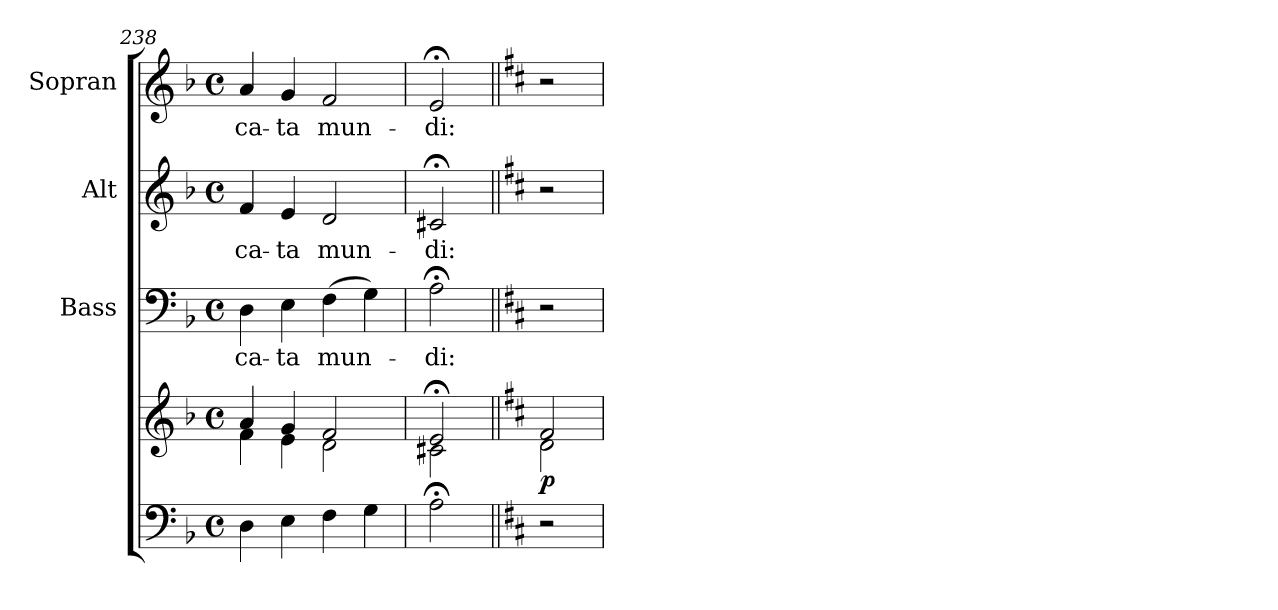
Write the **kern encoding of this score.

**kern	**kern	**dynam	**kern	**text	**kern	**text	**kern	**text
*part4	*part4	*part4	*part3	*part3	*part2	*part2	*part1	*part1
*staff5	*staff4	*staff4/5	*staff3	*staff3	*staff2	*staff2	*staff1	*staff1
*	*	*	*I"Bass	*	*I"Alt	*	*I"Sopran	*
*	*	*	*I'B.	*	*I'A.	*	*I'S.	*
*clefF4	*clefG2	*	*clefF4	*	*clefG2	*	*clefG2	*
*k[b-]	*k[b-]	*	*k[b-]	*	*k[b-]	*	*k[b-]	*
*F:	*F:	*	*F:	*	*F:	*	*F:	*
*M4/4	*M4/4	*	*M4/4	*	*M4/4	*	*M4/4	*
*met(c)	*met(c)	*	*met(c)	*	*met(c)	*	*met(c)	*
=238	=238	=238	=238	=238	=238	=238	=238	=238
*	*^	*	*	*	*	*	*	*
!	!	!	!	!	!LO:LY:b	!	!LO:LY:b	!	!LO:LY:b
4D\	4a/	4f\	.	4D\	-ca-	4f/	-ca-	4a/	-ca-
!	!	!	!	!	!LO:LY:b	!	!LO:LY:b	!	!LO:LY:b
4E\	4g/	4e\	.	4E\	-ta	4e/	-ta	4g/	-ta
!	!	!	!	!	!LO:LY:b	!	!LO:LY:b	!	!LO:LY:b
4F\	2f/	2d\	.	(>4F\	mun-	2d/	mun-	2f/	mun-
4G\	.	.	.	4G\)	.	.	.	.	.
=239	=239	=239	=239	=239	=239	=239	=239	=239	=239
!	!	!	!	!	!LO:LY:b	!	!LO:LY:b	!	!LO:LY:b
2A;<\	2e;</	2c#X\	.	2A;<\	-di:	2c#X;</	-di:	2e;</	-di:
!!LO:LB:g=z
=240||	=240||	=240||	=240||	=240||	=240||	=240||	=240||	=240||	=240||
*k[f#c#]	*k[f#c#]	*	*	*k[f#c#]	*	*k[f#c#]	*	*k[f#c#]	*
*D:	*D:	*	*	*D:	*	*D:	*	*D:	*
!	!	!	!LO:DY:b	!	!	!	!	!	!
2r	2f#/	2d\	p	2r	.	2r	.	2r	.
*	*v	*v	*	*	*	*	*	*	*
=	=	=	=	=	=	=	=	=
*-	*-	*-	*-	*-	*-	*-	*-	*-
